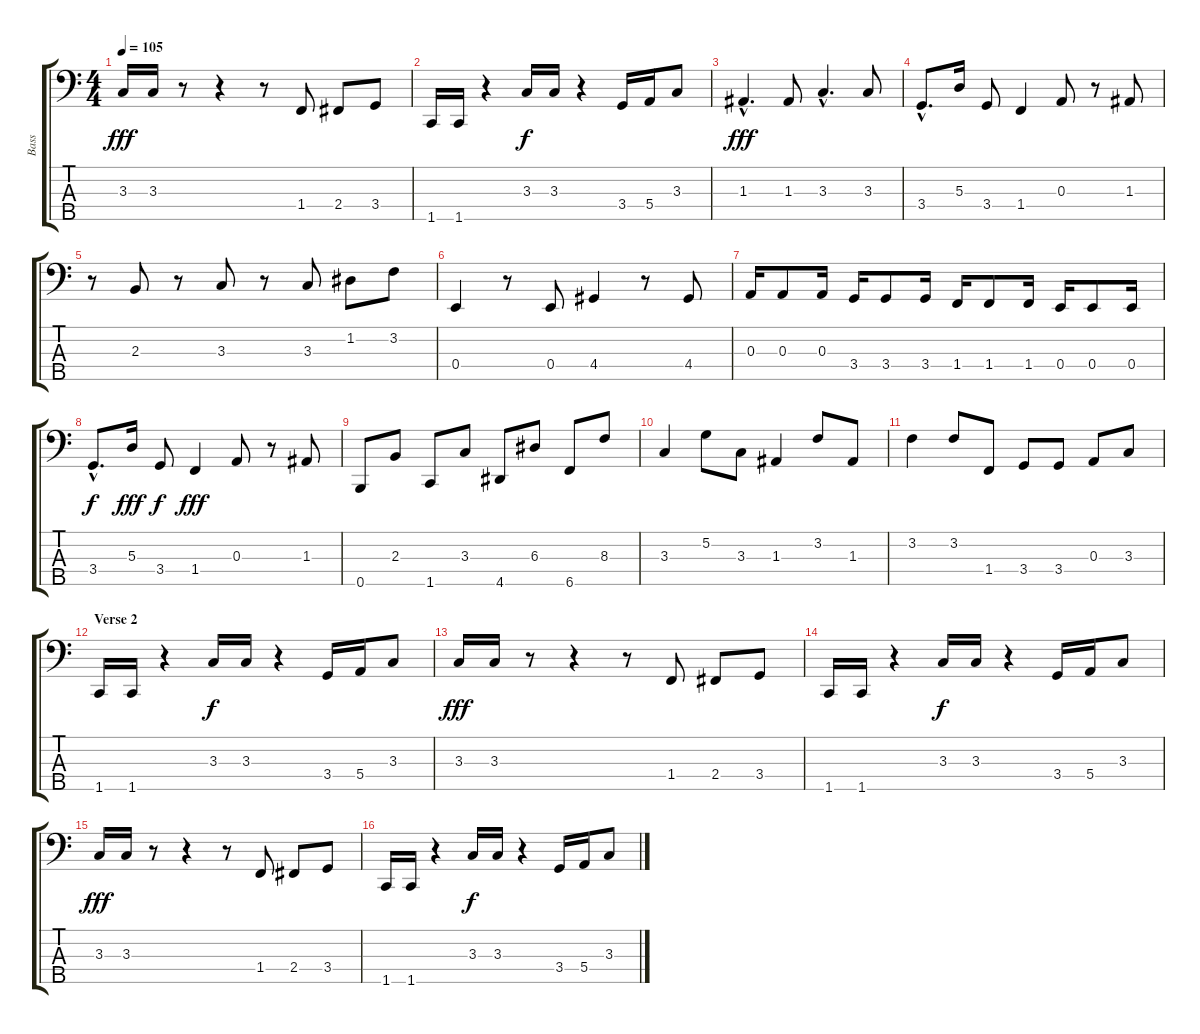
\track ("Bass" "Bass") {instrument synthbass1}
\staff {score tabs}
\tuning (G2 D2 A1 E1 B0) {hide}
\ts (4 4)
\tempo 105
\clef f4
\ks c
3.3.16{dy fff} 3.3.16 r.8 r.4 r.8 1.4.8 2.4.8 3.4.8 |
1.5.16 1.5.16 r.4 3.3.16{dy f} 3.3.16 r.4 3.4.16 5.4.16 3.3.8 |
1.3{hac}.4{d dy fff} 1.3.8 3.3{hac}.4{d} 3.3.8 |
3.4{hac}.8{d} 5.3.16 3.4.8 1.4.4 0.3.8 r.8 1.3.8 |
r.8 2.3.8 r.8 3.3.8 r.8 3.3.8 1.2.8 3.2.8 |
0.4.4 r.8 0.4.8 4.4.4 r.8 4.4.8 |
0.3.16 0.3.8 0.3.16 3.4.16 3.4.8 3.4.16 1.4.16 1.4.8 1.4.16 0.4.16 0.4.8 0.4.16 |
3.4{hac}.8{d dy f} 5.3.16{dy fff} 3.4.8{dy f} 1.4.4{dy fff} 0.3.8 r.8 1.3.8 |
0.5.8 2.3.8 1.5.8 3.3.8 4.5.8 6.3.8 6.5.8 8.3.8 |
3.3.4 5.2.8 3.3.8 1.3.4 3.2.8 1.3.8 |
3.2.4 3.2.8 1.4.8 3.4.8 3.4.8 0.3.8 3.3.8 |
\section ("" "Verse 2")
1.5.16 1.5.16 r.4 3.3.16{dy f} 3.3.16 r.4 3.4.16 5.4.16 3.3.8 |
3.3.16{dy fff} 3.3.16 r.8 r.4 r.8 1.4.8 2.4.8 3.4.8 |
1.5.16 1.5.16 r.4 3.3.16{dy f} 3.3.16 r.4 3.4.16 5.4.16 3.3.8 |
3.3.16{dy fff} 3.3.16 r.8 r.4 r.8 1.4.8 2.4.8 3.4.8 |
1.5.16 1.5.16 r.4 3.3.16{dy f} 3.3.16 r.4 3.4.16 5.4.16 3.3.8
